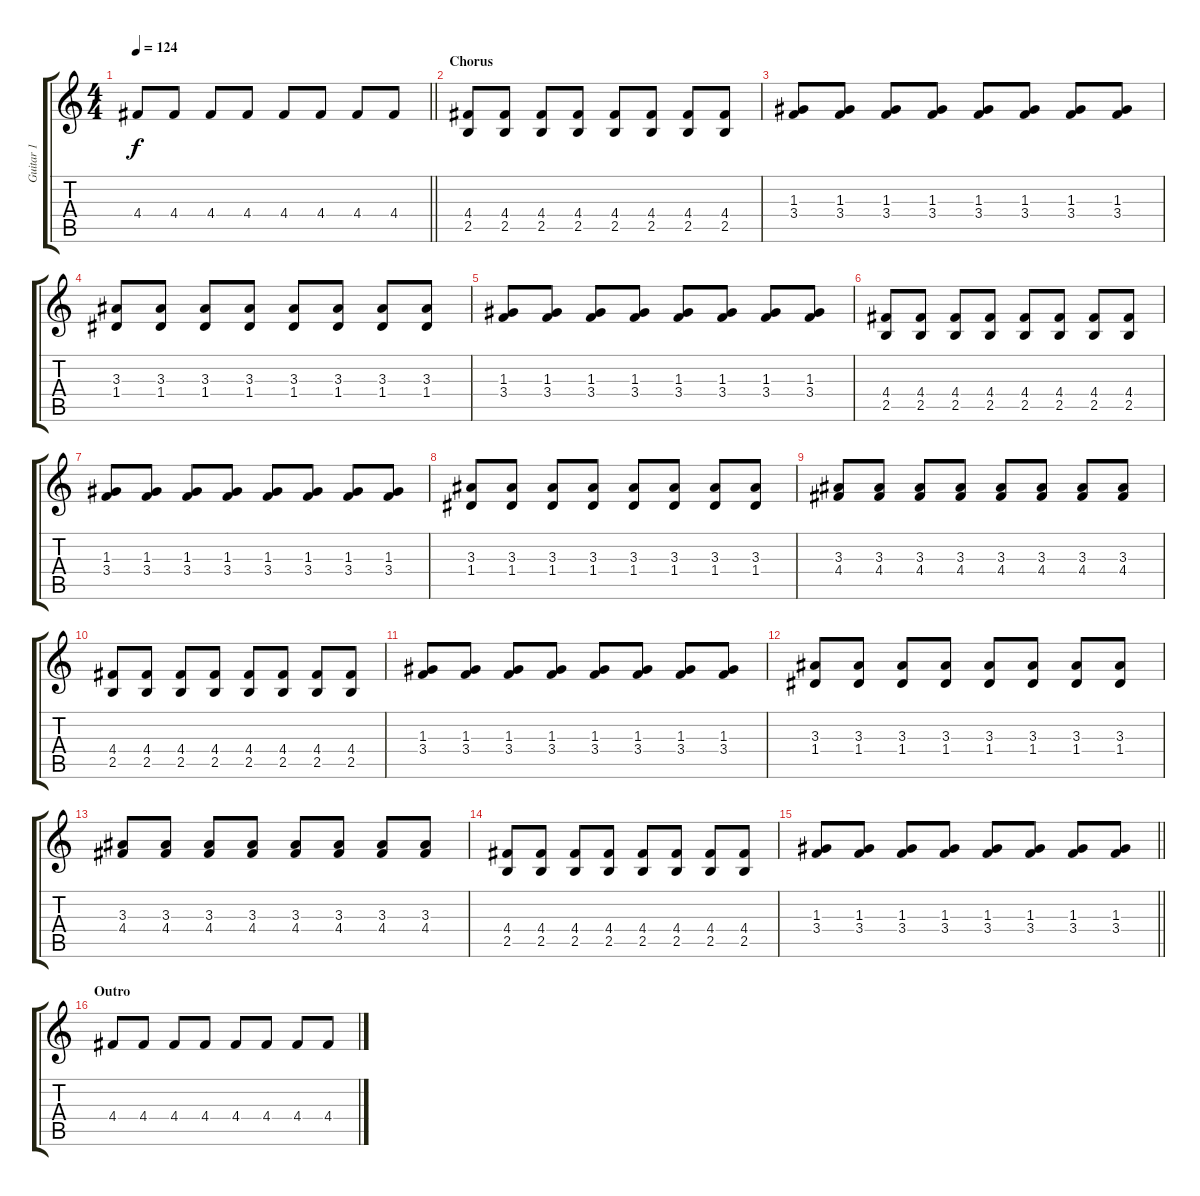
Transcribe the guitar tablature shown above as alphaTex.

\track ("Guitar 1" "Guitar 1") {instrument electricguitarmuted}
\staff {score tabs}
\tuning (E4 B3 G3 D3 A2 E2) {hide}
\ts (4 4)
\tempo 124
\clef g2
\barLineRight lightlight
\ks c
4.4.8{dy f} 4.4.8 4.4.8 4.4.8 4.4.8 4.4.8 4.4.8 4.4.8 |
\section ("" "Chorus")
(4.4 2.5).8 (4.4 2.5).8 (4.4 2.5).8 (4.4 2.5).8 (4.4 2.5).8 (4.4 2.5).8 (4.4 2.5).8 (4.4 2.5).8 |
(1.3 3.4).8 (1.3 3.4).8 (1.3 3.4).8 (1.3 3.4).8 (1.3 3.4).8 (1.3 3.4).8 (1.3 3.4).8 (1.3 3.4).8 |
(3.3 1.4).8 (3.3 1.4).8 (3.3 1.4).8 (3.3 1.4).8 (3.3 1.4).8 (3.3 1.4).8 (3.3 1.4).8 (3.3 1.4).8 |
(1.3 3.4).8 (1.3 3.4).8 (1.3 3.4).8 (1.3 3.4).8 (1.3 3.4).8 (1.3 3.4).8 (1.3 3.4).8 (1.3 3.4).8 |
(4.4 2.5).8 (4.4 2.5).8 (4.4 2.5).8 (4.4 2.5).8 (4.4 2.5).8 (4.4 2.5).8 (4.4 2.5).8 (4.4 2.5).8 |
(1.3 3.4).8 (1.3 3.4).8 (1.3 3.4).8 (1.3 3.4).8 (1.3 3.4).8 (1.3 3.4).8 (1.3 3.4).8 (1.3 3.4).8 |
(3.3 1.4).8 (3.3 1.4).8 (3.3 1.4).8 (3.3 1.4).8 (3.3 1.4).8 (3.3 1.4).8 (3.3 1.4).8 (3.3 1.4).8 |
(3.3 4.4).8 (3.3 4.4).8 (3.3 4.4).8 (3.3 4.4).8 (3.3 4.4).8 (3.3 4.4).8 (3.3 4.4).8 (3.3 4.4).8 |
(4.4 2.5).8 (4.4 2.5).8 (4.4 2.5).8 (4.4 2.5).8 (4.4 2.5).8 (4.4 2.5).8 (4.4 2.5).8 (4.4 2.5).8 |
(1.3 3.4).8 (1.3 3.4).8 (1.3 3.4).8 (1.3 3.4).8 (1.3 3.4).8 (1.3 3.4).8 (1.3 3.4).8 (1.3 3.4).8 |
(3.3 1.4).8 (3.3 1.4).8 (3.3 1.4).8 (3.3 1.4).8 (3.3 1.4).8 (3.3 1.4).8 (3.3 1.4).8 (3.3 1.4).8 |
(3.3 4.4).8 (3.3 4.4).8 (3.3 4.4).8 (3.3 4.4).8 (3.3 4.4).8 (3.3 4.4).8 (3.3 4.4).8 (3.3 4.4).8 |
(4.4 2.5).8 (4.4 2.5).8 (4.4 2.5).8 (4.4 2.5).8 (4.4 2.5).8 (4.4 2.5).8 (4.4 2.5).8 (4.4 2.5).8 |
\barLineRight lightlight
(1.3 3.4).8 (1.3 3.4).8 (1.3 3.4).8 (1.3 3.4).8 (1.3 3.4).8 (1.3 3.4).8 (1.3 3.4).8 (1.3 3.4).8 |
\section ("" "Outro")
4.4.8 4.4.8 4.4.8 4.4.8 4.4.8 4.4.8 4.4.8 4.4.8
